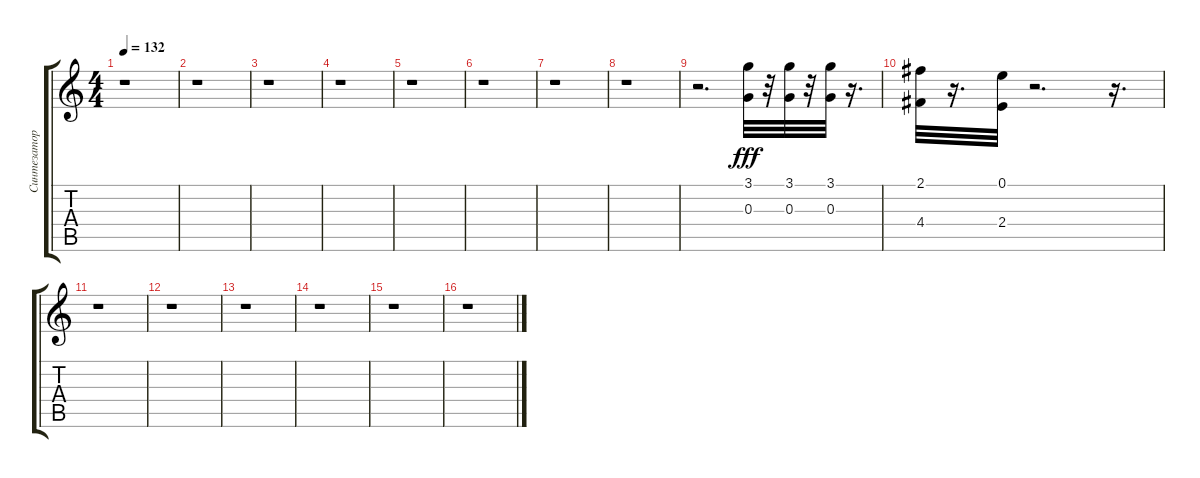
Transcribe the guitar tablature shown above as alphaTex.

\track ("Синтезатор (Ритм)" "Синтезатор") {instrument banjo}
\staff {score tabs}
\tuning (E4 B3 G3 D3 A2 E2) {hide}
\displaytranspose 12
\ts (4 4)
\tempo 132
\clef g2
\ks c
r.1{dy fff} |
r.1 |
r.1 |
r.1 |
r.1 |
r.1 |
r.1 |
r.1 |
r.2{d} (3.1 0.3).32 r.32 (3.1 0.3).32 r.32 (3.1 0.3).32 r.16{d} |
(2.1 4.4).32 r.16{d} (0.1 2.4).32 r.2{d} r.16{d} |
r.1 |
r.1 |
r.1 |
r.1 |
r.1 |
r.1
